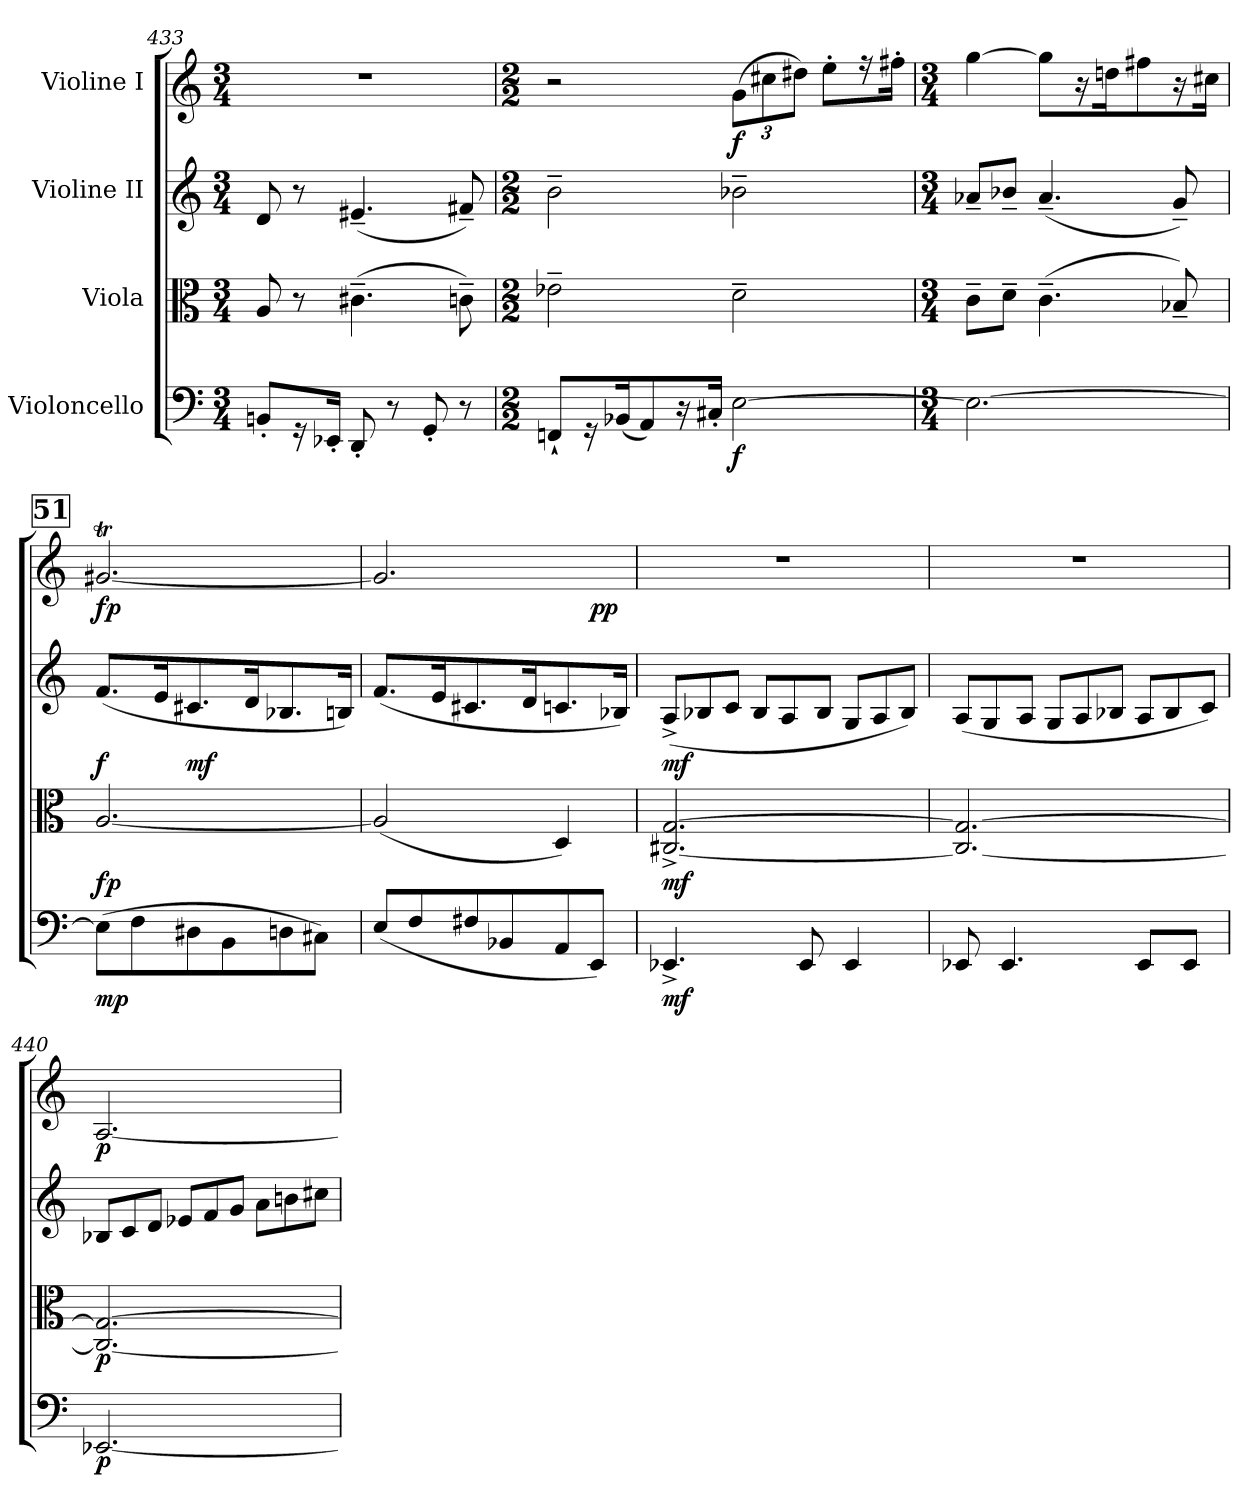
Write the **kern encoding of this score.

**kern	**dynam	**kern	**dynam	**kern	**dynam	**kern	**dynam
*part4	*part4	*part3	*part3	*part2	*part2	*part1	*part1
*staff4	*staff4	*staff3	*staff3	*staff2	*staff2	*staff1	*staff1
*I"Violoncello	*	*I"Viola	*	*I"Violine II	*	*I"Violine I	*
*clefF4	*	*clefC3	*	*clefG2	*	*clefG2	*
*k[]	*	*k[]	*	*k[]	*	*k[]	*
*C:	*	*C:	*	*C:	*	*C:	*
*M3/4	*	*M3/4	*	*M3/4	*	*M3/4	*
=433	=433	=433	=433	=433	=433	=433	=433
8BBn'/L	.	8A/	.	8d/	.	2.r	.
16r	.	8r	.	8r	.	.	.
16EE-X'/Jk	.	.	.	.	.	.	.
8DD'/	.	(>4.c#X~\	.	(<4.e#X~/	.	.	.
8r	.	.	.	.	.	.	.
8GG'/	.	.	.	.	.	.	.
8r	.	8cn~\)	.	8f#X~/)	.	.	.
=434	=434	=434	=434	=434	=434	=434	=434
*M2/2	*	*M2/2	*	*M2/2	*	*M2/2	*
8FFn`/L	.	2e-X~\	.	2b~\	.	2r	.
16r	.	.	.	.	.	.	.
(<16BB-X/k	.	.	.	.	.	.	.
8AA/)	.	.	.	.	.	.	.
16r	.	.	.	.	.	.	.
16C#X'/Jk	.	.	.	.	.	.	.
[2E\	f	2d~\	.	2b-X~\	.	(>12g\L	f
.	.	.	.	.	.	12cc#X\	.
.	.	.	.	.	.	12dd#X\J)	.
.	.	.	.	.	.	8ee'\L	.
.	.	.	.	.	.	16r	.
.	.	.	.	.	.	16ff#X'\Jk	.
=435	=435	=435	=435	=435	=435	=435	=435
*M3/4	*	*M3/4	*	*M3/4	*	*M3/4	*
2.E\_	.	8c~\L	.	8a-X~/L	.	[4gg\	.
.	.	8d~\J	.	8b-X~/J	.	.	.
.	.	(>4.c~\	.	(<4.a-~/	.	8gg\L]	.
.	.	.	.	.	.	16r	.
.	.	.	.	.	.	16ddn\k	.
.	.	.	.	.	.	8ff#X\	.
.	.	8B-X~/)	.	8g~/)	.	16r	.
.	.	.	.	.	.	16cc#X\Jk	.
!!LO:REH:place=s1:enc=box:t=51
=436	=436	=436	=436	=436	=436	=436	=436
(>8E\L]	mp	[2.A/	fp	(<8.f/L	f	[2.g#Xt/	fp
8F\	.	.	.	.	.	.	.
.	.	.	.	16e/k	.	.	.
8D#X\	.	.	.	8.c#X/	mf	.	.
8BB\	.	.	.	.	.	.	.
.	.	.	.	16d/k	.	.	.
8Dn\	.	.	.	8.B-X/	.	.	.
8C#X\J)	.	.	.	.	.	.	.
.	.	.	.	16Bn/Jk)	.	.	.
!!LO:LB:g=z
=437	=437	=437	=437	=437	=437	=437	=437
!	!LO:DY:b	!	!LO:DY:b	!	!LO:DY:b	!	!
*	*	*	*	*	*	*^	*
(<8E/L	dim.	(<2A/]	dim.	(<8.f/L	dim.	2.g#iTTT/]	2ryy	.
8F/	.	.	.	.	.	.	.	.
.	.	.	.	16e/k	.	.	.	.
8F#X/	.	.	.	8.c#X/	.	.	.	.
8BB-X/	.	.	.	.	.	.	.	.
.	.	.	.	16d/k	.	.	.	.
8AA/	.	4D/)	.	8.cn/	.	.	8ryy	.
8EE/J)	.	.	.	.	.	.	8ryy	pp
.	.	.	.	16B-X/Jk)	.	.	.	.
*	*	*	*	*	*	*v	*v	*
=438	=438	=438	=438	=438	=438	=438	=438
*	*	*	*	*Xtuplet	*	*	*
4.EE-X^/	mf	[2.C#X^/ [2.G^/	mf	(<12A^/L	mf	2.r	.
.	.	.	.	12B-X/	.	.	.
.	.	.	.	12c/J	.	.	.
.	.	.	.	12B-/L	.	.	.
.	.	.	.	12A/	.	.	.
8EE-/	.	.	.	.	.	.	.
.	.	.	.	12B-/J	.	.	.
4EE-/	.	.	.	12G/L	.	.	.
.	.	.	.	12A/	.	.	.
.	.	.	.	12B-/J)	.	.	.
=439	=439	=439	=439	=439	=439	=439	=439
8EE-X/	.	2.C#_/ 2.G_/	.	(<12A/L	.	2.r	.
.	.	.	.	12G/	.	.	.
4.EE-/	.	.	.	.	.	.	.
.	.	.	.	12A/J	.	.	.
.	.	.	.	12G/L	.	.	.
.	.	.	.	12A/	.	.	.
.	.	.	.	12B-X/J	.	.	.
8EE-/L	.	.	.	12A/L	.	.	.
.	.	.	.	12B-/	.	.	.
8EE-/J	.	.	.	.	.	.	.
.	.	.	.	12c/J)	.	.	.
=440	=440	=440	=440	=440	=440	=440	=440
[2.EE-X/	p	2.C#_/ 2.G_/	p	12B-X/L	.	[2.A/	p
.	.	.	.	12c/	.	.	.
.	.	.	.	12d/J	.	.	.
.	.	.	.	12e-X/L	.	.	.
.	.	.	.	12f/	.	.	.
.	.	.	.	12g/J	.	.	.
.	.	.	.	12a\L	.	.	.
.	.	.	.	12bn\	.	.	.
.	.	.	.	12cc#X\J	.	.	.
=	=	=	=	=	=	=	=
*-	*-	*-	*-	*-	*-	*-	*-
